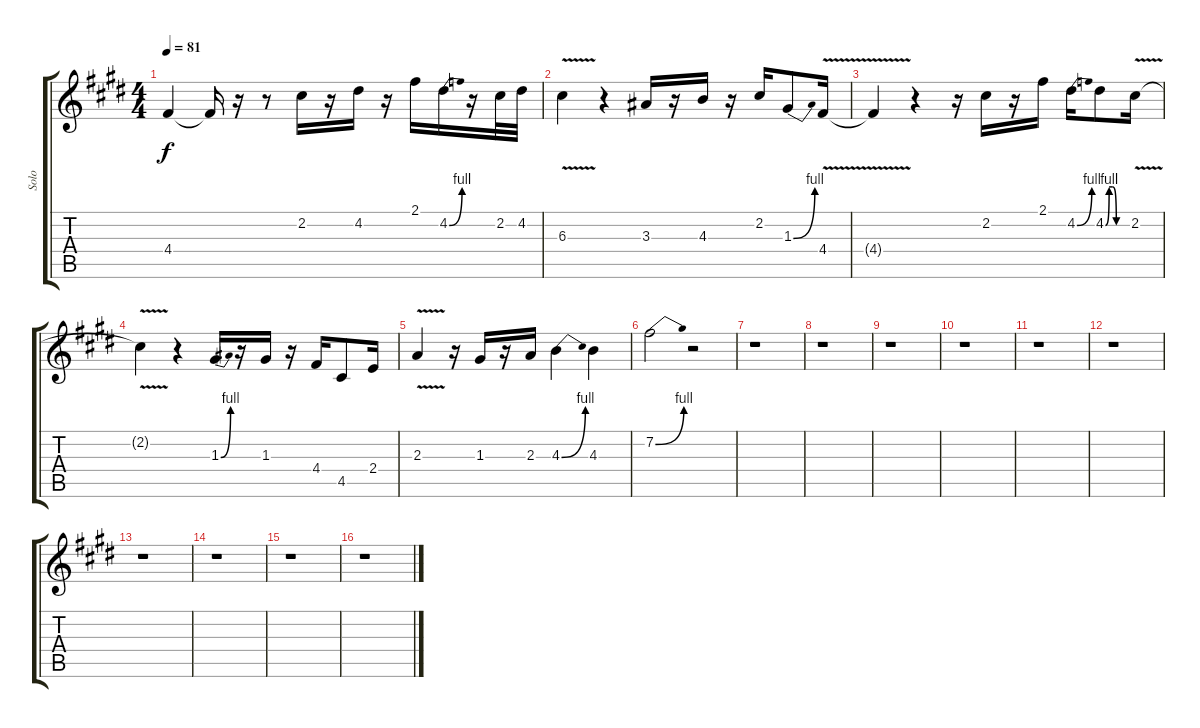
\track ("Solo" "Solo") {instrument banjo}
\staff {score tabs}
\tuning (E4 B3 G3 D3 A2 E2) {hide}
\displaytranspose 12
\ts (4 4)
\tempo 81
\clef g2
\ks c#minor
4.4{t}.4{dy f} 4.4{t}.16 r.16 r.8 2.2.16 r.16 4.2.16 r.16 2.1.16 4.2{be (bend 0 0 60 4)}.16 r.16 2.2.32 4.2.32 |
6.3{v}.4 r.4 3.3.16 r.16 4.3.16 r.16 2.2.16 1.3{be (bend 0 0 60 4)}.8 4.4{v}.16 |
\ks e
4.4{t}.4 r.4 r.16 2.2.16 r.16 2.1.16 4.2{be (bend 0 0 60 4)}.16 4.2{be (custom 0 0 10 4 20 4 30 0 60 0)}.8 2.2{v}.16 |
\ks c#minor
2.2{t}.4 r.4 1.3{be (bend 0 0 60 4)}.16 r.16 1.3.16 r.16 4.4.16 4.5.8 2.4.16 |
2.3{v}.4 r.16 1.3.16 r.16 2.3.16 4.3{be (bend 0 0 60 4)}.4 4.3.4 |
\ks e
7.2{be (bend 0 0 60 4)}.2 r.2 |
\ks c#minor
r.1 |
r.1 |
r.1 |
\ks e
r.1 |
\ks c#minor
r.1 |
r.1 |
r.1 |
\ks e
r.1 |
\ks c#minor
r.1 |
r.1
